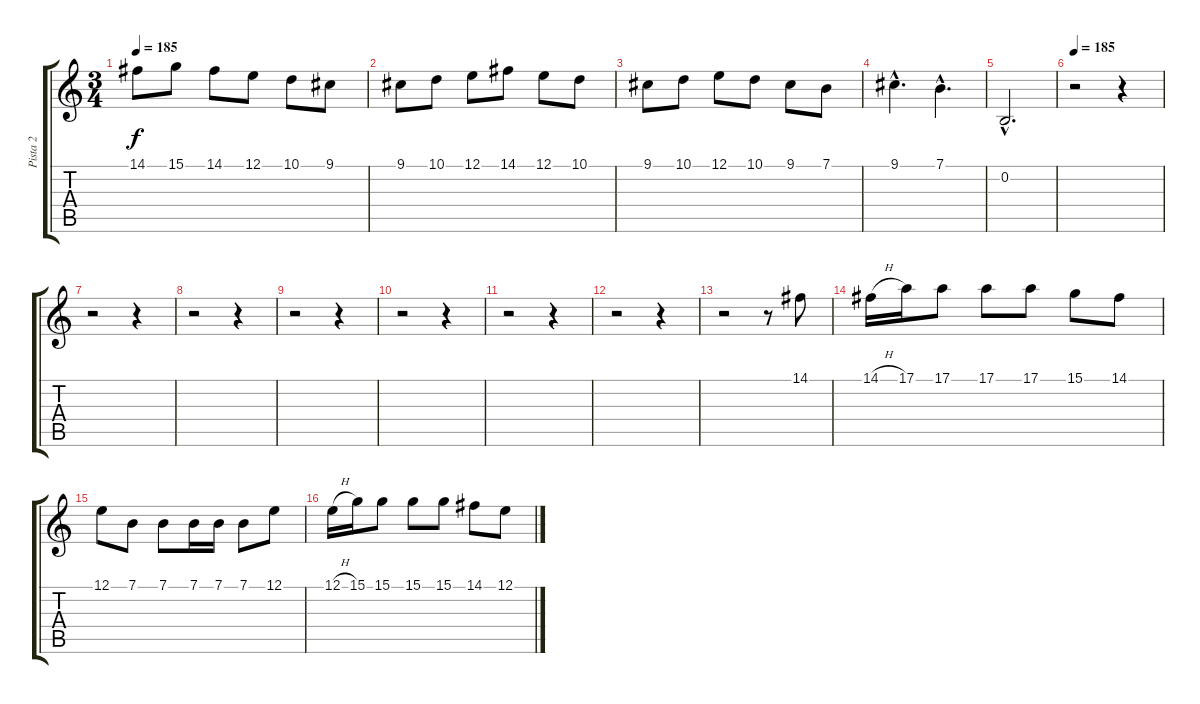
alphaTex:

\track ("Pista 2" "Pista 2") {instrument panflute}
\staff {score tabs}
\tuning (E4 B3 G3 D3 A2 E2) {hide}
\ts (3 4)
\tempo 185
\clef g2
\ks c
14.1.8{dy f} 15.1.8 14.1.8 12.1.8 10.1.8 9.1.8 |
9.1.8 10.1.8 12.1.8 14.1.8 12.1.8 10.1.8 |
9.1.8 10.1.8 12.1.8 10.1.8 9.1.8 7.1.8 |
9.1{hac}.4{d} 7.1{hac}.4{d} |
0.2{hac}.2{d} |
\tempo 185
r.2 r.4 |
r.2 r.4 |
r.2 r.4 |
r.2 r.4 |
r.2 r.4 |
r.2 r.4 |
r.2 r.4 |
r.2 r.8 14.1.8 |
14.1{h}.16 17.1.16 17.1.8 17.1.8 17.1.8 15.1.8 14.1.8 |
12.1.8 7.1.8 7.1.8 7.1.16 7.1.16 7.1.8 12.1.8 |
12.1{h}.16 15.1.16 15.1.8 15.1.8 15.1.8 14.1.8 12.1.8
